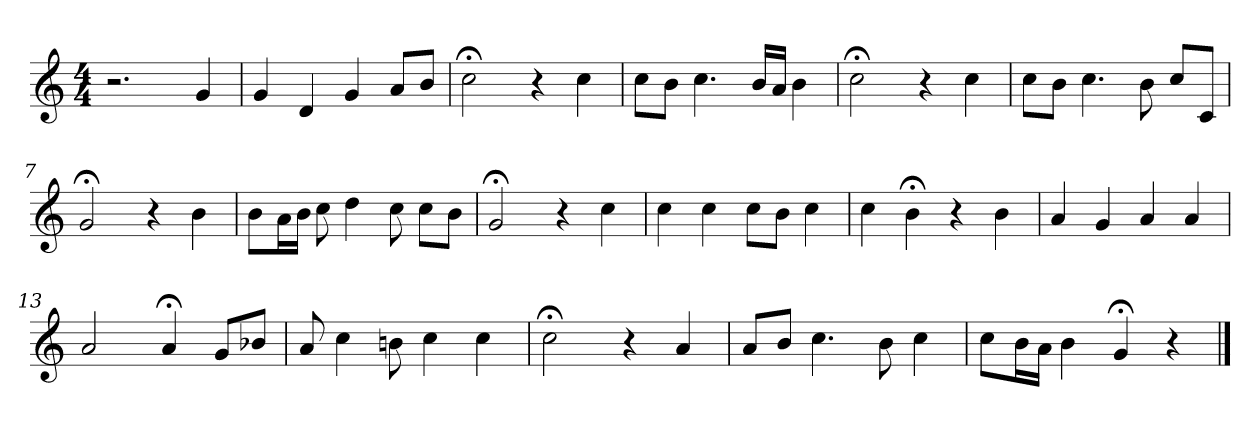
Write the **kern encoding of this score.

**kern
*part1
*staff1
*clefG2
*k[]
*C:
*M4/4
=1
2.r
4g
=2
4g
4d
4g
8a/L
8b/J
=3
2cc;<
4r
4cc
=4
8cc\L
8b\J
4.cc
16b/LL
16a/JJ
4b
=5
2cc;<
4r
4cc
=6
8cc\L
8b\J
4.cc
8b
8cc/L
8c/J
=7
2g;<
4r
4b
=8
8b\L
16a\L
16b\JJ
8cc
4dd
8cc
8cc\L
8b\J
=9
2g;<
4r
4cc
=10
4cc
4cc
8cc\L
8b\J
4cc
=11
4cc
4b;<
4r
4b
=12
4a
4g
4a
4a
=13
2a
4a;<
8g/L
8b-X/J
=14
8a
4cc
8bn
4cc
4cc
=15
2cc;<
4r
4a
=16
8a/L
8b/J
4.cc
8b
4cc
=17
8cc\L
16b\L
16a\JJ
4b
4g;<
4r
==
*-
